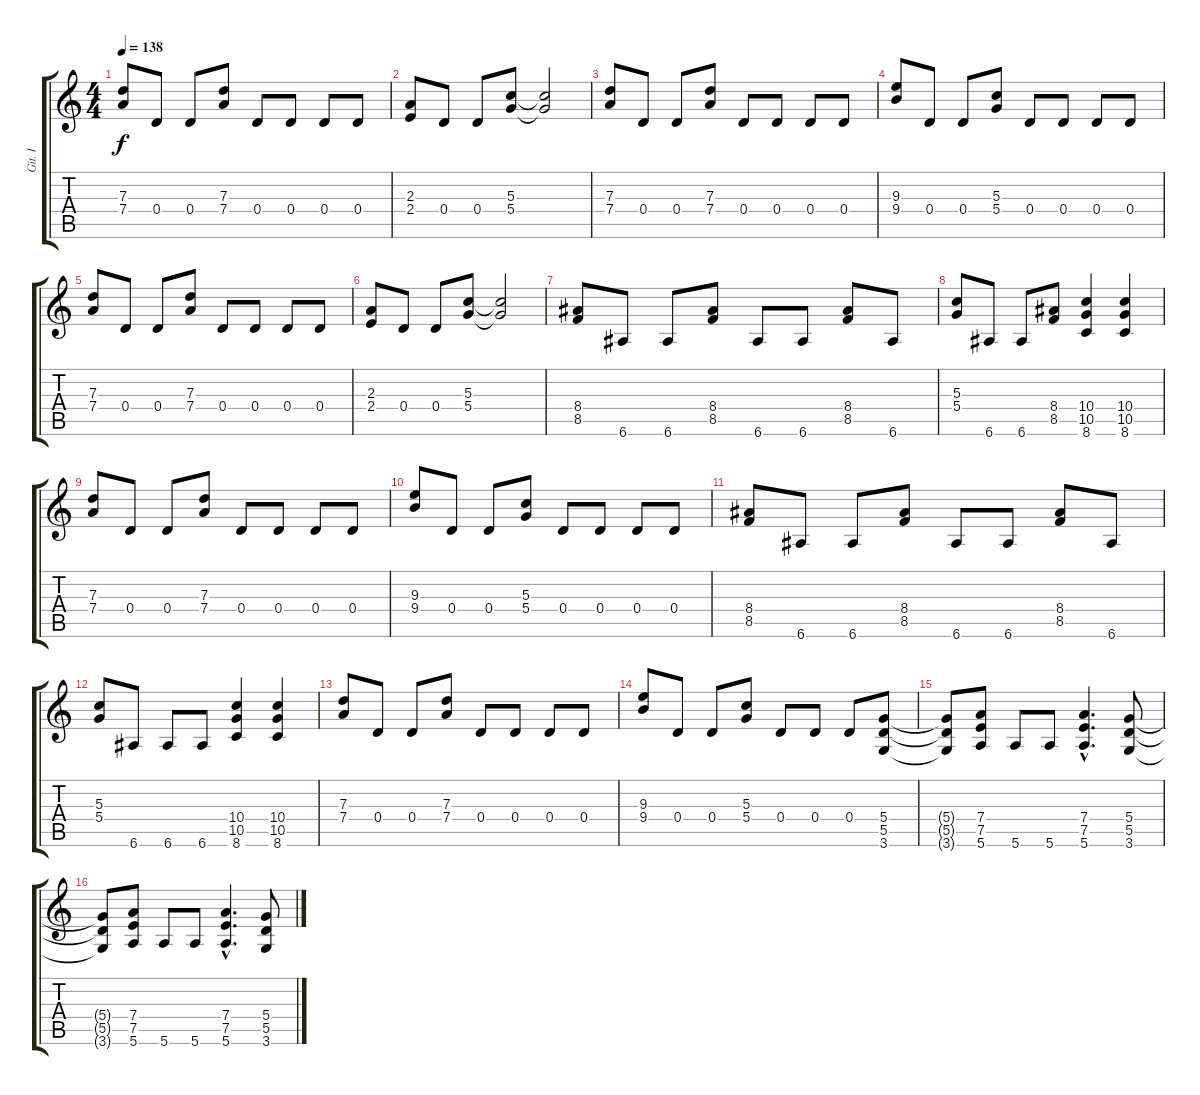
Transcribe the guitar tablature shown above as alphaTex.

\track ("Git. I" "Git. I") {instrument overdrivenguitar}
\staff {score tabs}
\tuning (E4 B3 G3 D3 A2 E2) {hide}
\ts (4 4)
\tempo 138
\clef g2
\ks c
(7.3 7.4).8{dy f} 0.4.8 0.4.8 (7.3 7.4).8 0.4.8 0.4.8 0.4.8 0.4.8 |
(2.3 2.4).8 0.4.8 0.4.8 (5.3 5.4).8 (5.3{t} 5.4{t}).2 |
(7.3 7.4).8 0.4.8 0.4.8 (7.3 7.4).8 0.4.8 0.4.8 0.4.8 0.4.8 |
(9.3 9.4).8 0.4.8 0.4.8 (5.3 5.4).8 0.4.8 0.4.8 0.4.8 0.4.8 |
(7.3 7.4).8 0.4.8 0.4.8 (7.3 7.4).8 0.4.8 0.4.8 0.4.8 0.4.8 |
(2.3 2.4).8 0.4.8 0.4.8 (5.3 5.4).8 (5.3{t} 5.4{t}).2 |
(8.4 8.5).8 6.6.8 6.6.8 (8.4 8.5).8 6.6.8 6.6.8 (8.4 8.5).8 6.6.8 |
(5.3 5.4).8 6.6.8 6.6.8 (8.4 8.5).8 (10.4 10.5 8.6).4 (10.4 10.5 8.6).4 |
(7.3 7.4).8 0.4.8 0.4.8 (7.3 7.4).8 0.4.8 0.4.8 0.4.8 0.4.8 |
(9.3 9.4).8 0.4.8 0.4.8 (5.3 5.4).8 0.4.8 0.4.8 0.4.8 0.4.8 |
(8.4 8.5).8 6.6.8 6.6.8 (8.4 8.5).8 6.6.8 6.6.8 (8.4 8.5).8 6.6.8 |
(5.3 5.4).8 6.6.8 6.6.8 6.6.8 (10.4 10.5 8.6).4 (10.4 10.5 8.6).4 |
(7.3 7.4).8 0.4.8 0.4.8 (7.3 7.4).8 0.4.8 0.4.8 0.4.8 0.4.8 |
(9.3 9.4).8 0.4.8 0.4.8 (5.3 5.4).8 0.4.8 0.4.8 0.4.8 (5.4 5.5 3.6).8 |
(5.4{t} 5.5{t} 3.6{t}).8 (7.4 7.5 5.6).8 5.6.8 5.6.8 (7.4{hac} 7.5{hac} 5.6{hac}).4{d} (5.4 5.5 3.6).8 |
(5.4{t} 5.5{t} 3.6{t}).8 (7.4 7.5 5.6).8 5.6.8 5.6.8 (7.4{hac} 7.5{hac} 5.6{hac}).4{d} (5.4 5.5 3.6).8
